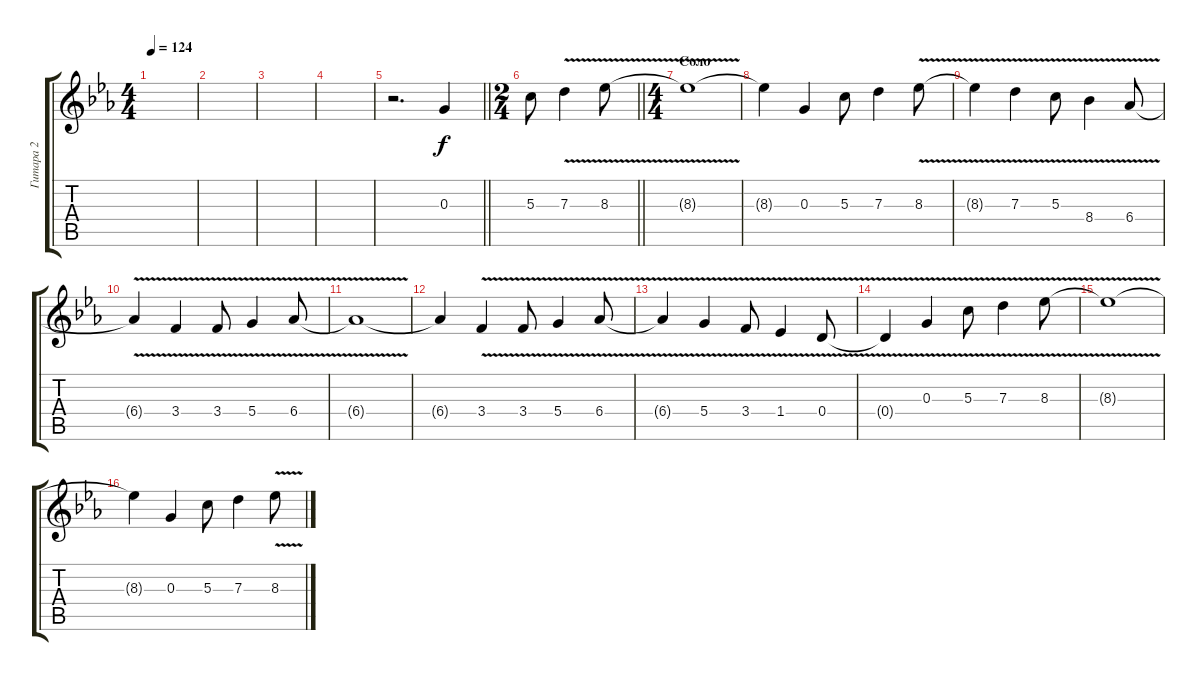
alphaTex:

\track ("Гитара 2" "Гитара 2") {instrument overdrivenguitar}
\staff {score tabs}
\tuning (E4 B3 G3 D3 A2 E2) {hide}
\ts (4 4)
\tempo 124
\clef g2
\ks cminor
|
|
|
|
\barLineRight lightlight
r.2{d} 0.3.4 |
\ts (2 4)
\barLineRight lightlight
5.3.8 7.3{v}.4 8.3{v}.8 |
\ts (4 4)
\section ("" "Соло")
8.3{t}.1 |
8.3{t}.4 0.3.4 5.3.8 7.3.4 8.3{v}.8 |
8.3{t}.4 7.3{v}.4 5.3{v}.8 8.4{v}.4 6.4{v}.8 |
6.4{t}.4 3.4{v}.4 3.4{v}.8 5.4{v}.4 6.4{v}.8 |
6.4{t}.1 |
6.4{t}.4 3.4{v}.4 3.4{v}.8 5.4{v}.4 6.4{v}.8 |
6.4{t}.4 5.4{v}.4 3.4{v}.8 1.4{v}.4 0.4{v}.8 |
0.4{t}.4 0.3{v}.4 5.3{v}.8 7.3{v}.4 8.3{v}.8 |
8.3{t}.1 |
8.3{t}.4 0.3.4 5.3.8 7.3.4 8.3{v}.8
